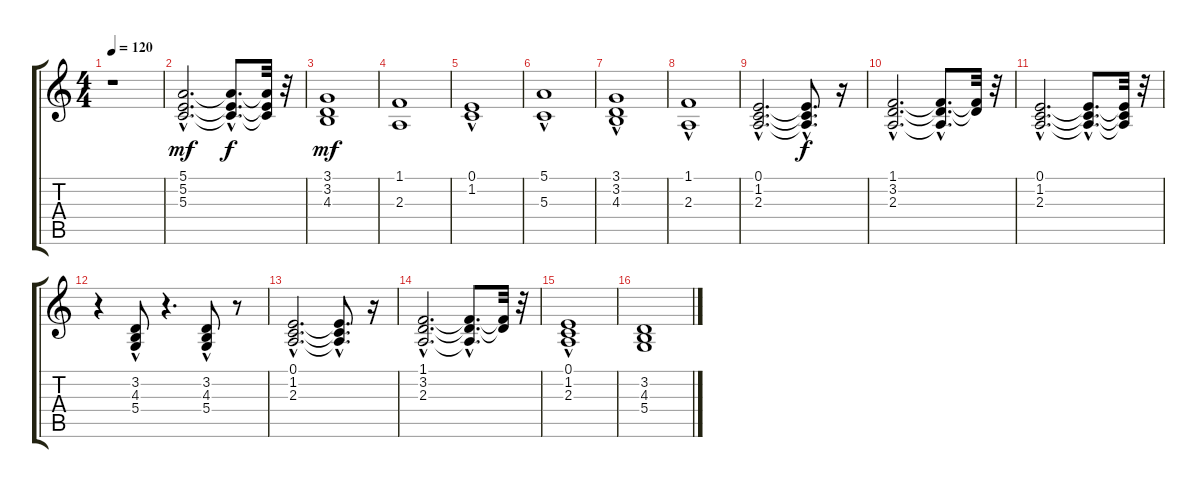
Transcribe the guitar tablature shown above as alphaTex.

\track "" {instrument synthstrings1}
\staff {score tabs}
\tuning (E4 B3 G3 D3 A2 E2) {hide}
\ts (4 4)
\tempo 120
\clef g2
\ks c
r.1{dy f} |
(5.1{hac} 5.2{hac} 5.3{hac}).2{d dy mf} (5.1{hac t} 5.2{hac t} 5.3{hac t}).8{d dy f} (5.1{t} 5.2{t} 5.3{t}).32 r.32 |
(3.1 3.2 4.3).1{dy mf} |
(1.1 2.3).1 |
(0.1 1.2{hac}).1 |
(5.1 5.3{hac}).1 |
(3.1 3.2 4.3{hac}).1 |
(1.1 2.3{hac}).1 |
(0.1{hac} 1.2{hac} 2.3{hac}).2{d} (0.1{hac t} 1.2{hac t} 2.3{hac t}).8{d dy f} r.16 |
(1.1{hac} 3.2{hac} 2.3{hac}).2{d} (1.1{hac t} 3.2{hac t} 2.3{hac t}).8{d} (1.1{t} 3.2{t}).32 r.32 |
(0.1{hac} 1.2{hac} 2.3{hac}).2{d} (0.1{hac t} 1.2{hac t} 2.3{hac t}).8{d} (0.1{t} 1.2{t} 2.3{t}).32 r.32 |
r.4 (3.2 4.3 5.4{hac}).8 r.4{d} (3.2 4.3 5.4{hac}).8 r.8 |
(0.1{hac} 1.2{hac} 2.3{hac}).2{d} (0.1{hac t} 1.2{hac t} 2.3{hac t}).8{d} r.16 |
(1.1{hac} 3.2{hac} 2.3{hac}).2{d} (1.1{hac t} 3.2{hac t} 2.3{hac t}).8{d} (1.1{t} 3.2{t}).32 r.32 |
(0.1 1.2{hac} 2.3{hac}).1 |
(3.2 4.3 5.4).1
